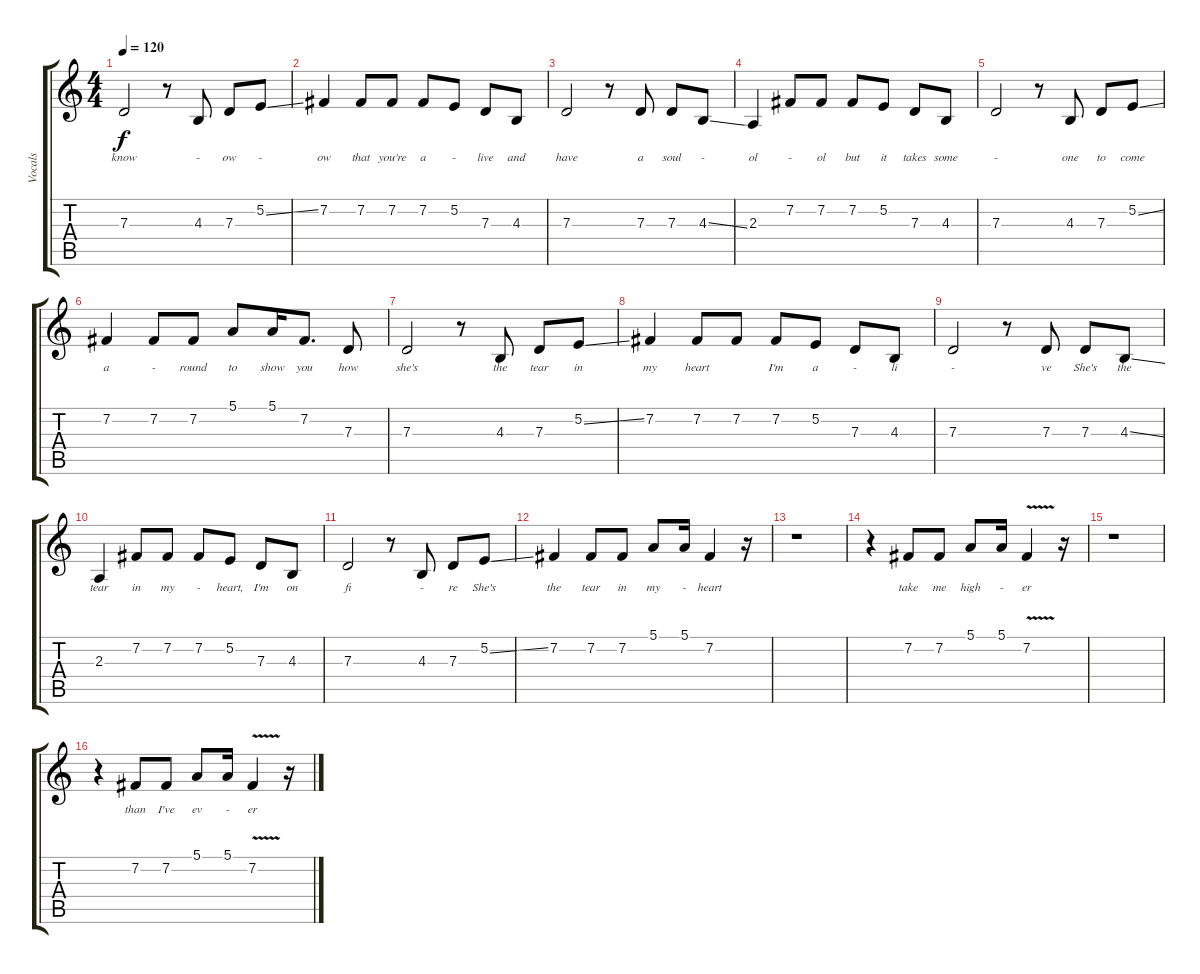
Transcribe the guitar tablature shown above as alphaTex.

\track ("Vocals" "Vocals") {instrument oboe}
\staff {score tabs}
\tuning (E4 B3 G3 D3 A2 D2) {hide}
\ts (4 4)
\tempo 120
\clef g2
\ks c
7.3{t}.2{lyrics (0 "know") lyrics (1 "") lyrics (2 "") lyrics (3 "") lyrics (4 "") dy f} r.8 4.3.8{lyrics (0 "-") lyrics (1 "") lyrics (2 "") lyrics (3 "") lyrics (4 "")} 7.3.8{lyrics (0 "ow") lyrics (1 "") lyrics (2 "") lyrics (3 "") lyrics (4 "")} 5.2{ss}.8{lyrics (0 "-") lyrics (1 "") lyrics (2 "") lyrics (3 "") lyrics (4 "")} |
7.2.4{lyrics (0 "ow") lyrics (1 "") lyrics (2 "") lyrics (3 "") lyrics (4 "")} 7.2.8{lyrics (0 "that") lyrics (1 "") lyrics (2 "") lyrics (3 "") lyrics (4 "")} 7.2.8{lyrics (0 "you're") lyrics (1 "") lyrics (2 "") lyrics (3 "") lyrics (4 "")} 7.2.8{lyrics (0 "a") lyrics (1 "") lyrics (2 "") lyrics (3 "") lyrics (4 "")} 5.2.8{lyrics (0 "-") lyrics (1 "") lyrics (2 "") lyrics (3 "") lyrics (4 "")} 7.3.8{lyrics (0 "live") lyrics (1 "") lyrics (2 "") lyrics (3 "") lyrics (4 "")} 4.3.8{lyrics (0 "and") lyrics (1 "") lyrics (2 "") lyrics (3 "") lyrics (4 "")} |
7.3.2{lyrics (0 "have") lyrics (1 "") lyrics (2 "") lyrics (3 "") lyrics (4 "")} r.8 7.3.8{lyrics (0 "a") lyrics (1 "") lyrics (2 "") lyrics (3 "") lyrics (4 "")} 7.3.8{lyrics (0 "soul") lyrics (1 "") lyrics (2 "") lyrics (3 "") lyrics (4 "")} 4.3{ss}.8{lyrics (0 "-") lyrics (1 "") lyrics (2 "") lyrics (3 "") lyrics (4 "")} |
2.3.4{lyrics (0 "ol") lyrics (1 "") lyrics (2 "") lyrics (3 "") lyrics (4 "")} 7.2.8{lyrics (0 "-") lyrics (1 "") lyrics (2 "") lyrics (3 "") lyrics (4 "")} 7.2.8{lyrics (0 "ol") lyrics (1 "") lyrics (2 "") lyrics (3 "") lyrics (4 "")} 7.2.8{lyrics (0 "but") lyrics (1 "") lyrics (2 "") lyrics (3 "") lyrics (4 "")} 5.2.8{lyrics (0 "it") lyrics (1 "") lyrics (2 "") lyrics (3 "") lyrics (4 "")} 7.3.8{lyrics (0 "takes") lyrics (1 "") lyrics (2 "") lyrics (3 "") lyrics (4 "")} 4.3.8{lyrics (0 "some") lyrics (1 "") lyrics (2 "") lyrics (3 "") lyrics (4 "")} |
7.3.2{lyrics (0 "-") lyrics (1 "") lyrics (2 "") lyrics (3 "") lyrics (4 "")} r.8 4.3.8{lyrics (0 "one") lyrics (1 "") lyrics (2 "") lyrics (3 "") lyrics (4 "")} 7.3.8{lyrics (0 "to") lyrics (1 "") lyrics (2 "") lyrics (3 "") lyrics (4 "")} 5.2{ss}.8{lyrics (0 "come") lyrics (1 "") lyrics (2 "") lyrics (3 "") lyrics (4 "")} |
7.2.4{lyrics (0 "a") lyrics (1 "") lyrics (2 "") lyrics (3 "") lyrics (4 "")} 7.2.8{lyrics (0 "-") lyrics (1 "") lyrics (2 "") lyrics (3 "") lyrics (4 "")} 7.2.8{lyrics (0 "round") lyrics (1 "") lyrics (2 "") lyrics (3 "") lyrics (4 "")} 5.1.8{lyrics (0 "to") lyrics (1 "") lyrics (2 "") lyrics (3 "") lyrics (4 "")} 5.1.16{lyrics (0 "show") lyrics (1 "") lyrics (2 "") lyrics (3 "") lyrics (4 "")} 7.2.8{d lyrics (0 "you") lyrics (1 "") lyrics (2 "") lyrics (3 "") lyrics (4 "")} 7.3.8{lyrics (0 "how") lyrics (1 "") lyrics (2 "") lyrics (3 "") lyrics (4 "")} |
7.3.2{lyrics (0 "she's") lyrics (1 "") lyrics (2 "") lyrics (3 "") lyrics (4 "")} r.8 4.3.8{lyrics (0 "the") lyrics (1 "") lyrics (2 "") lyrics (3 "") lyrics (4 "")} 7.3.8{lyrics (0 "tear") lyrics (1 "") lyrics (2 "") lyrics (3 "") lyrics (4 "")} 5.2{ss}.8{lyrics (0 "in") lyrics (1 "") lyrics (2 "") lyrics (3 "") lyrics (4 "")} |
7.2.4{lyrics (0 "my") lyrics (1 "") lyrics (2 "") lyrics (3 "") lyrics (4 "")} 7.2.8{lyrics (0 "heart") lyrics (1 "") lyrics (2 "") lyrics (3 "") lyrics (4 "")} 7.2.8{lyrics (0 "") lyrics (1 "") lyrics (2 "") lyrics (3 "") lyrics (4 "")} 7.2.8{lyrics (0 "I'm") lyrics (1 "") lyrics (2 "") lyrics (3 "") lyrics (4 "")} 5.2.8{lyrics (0 "a") lyrics (1 "") lyrics (2 "") lyrics (3 "") lyrics (4 "")} 7.3.8{lyrics (0 "-") lyrics (1 "") lyrics (2 "") lyrics (3 "") lyrics (4 "")} 4.3.8{lyrics (0 "li") lyrics (1 "") lyrics (2 "") lyrics (3 "") lyrics (4 "")} |
7.3.2{lyrics (0 "-") lyrics (1 "") lyrics (2 "") lyrics (3 "") lyrics (4 "")} r.8 7.3.8{lyrics (0 "ve") lyrics (1 "") lyrics (2 "") lyrics (3 "") lyrics (4 "")} 7.3.8{lyrics (0 "She's") lyrics (1 "") lyrics (2 "") lyrics (3 "") lyrics (4 "")} 4.3{ss}.8{lyrics (0 "the") lyrics (1 "") lyrics (2 "") lyrics (3 "") lyrics (4 "")} |
2.3.4{lyrics (0 "tear") lyrics (1 "") lyrics (2 "") lyrics (3 "") lyrics (4 "")} 7.2.8{lyrics (0 "in") lyrics (1 "") lyrics (2 "") lyrics (3 "") lyrics (4 "")} 7.2.8{lyrics (0 "my") lyrics (1 "") lyrics (2 "") lyrics (3 "") lyrics (4 "")} 7.2.8{lyrics (0 "-") lyrics (1 "") lyrics (2 "") lyrics (3 "") lyrics (4 "")} 5.2.8{lyrics (0 "heart,") lyrics (1 "") lyrics (2 "") lyrics (3 "") lyrics (4 "")} 7.3.8{lyrics (0 "I'm") lyrics (1 "") lyrics (2 "") lyrics (3 "") lyrics (4 "")} 4.3.8{lyrics (0 "on") lyrics (1 "") lyrics (2 "") lyrics (3 "") lyrics (4 "")} |
7.3.2{lyrics (0 "fi") lyrics (1 "") lyrics (2 "") lyrics (3 "") lyrics (4 "")} r.8 4.3.8{lyrics (0 "-") lyrics (1 "") lyrics (2 "") lyrics (3 "") lyrics (4 "")} 7.3.8{lyrics (0 "re") lyrics (1 "") lyrics (2 "") lyrics (3 "") lyrics (4 "")} 5.2{ss}.8{lyrics (0 "She's") lyrics (1 "") lyrics (2 "") lyrics (3 "") lyrics (4 "")} |
7.2.4{lyrics (0 "the") lyrics (1 "") lyrics (2 "") lyrics (3 "") lyrics (4 "")} 7.2.8{lyrics (0 "tear") lyrics (1 "") lyrics (2 "") lyrics (3 "") lyrics (4 "")} 7.2.8{lyrics (0 "in") lyrics (1 "") lyrics (2 "") lyrics (3 "") lyrics (4 "")} 5.1.8{lyrics (0 "my") lyrics (1 "") lyrics (2 "") lyrics (3 "") lyrics (4 "")} 5.1.16{lyrics (0 "-") lyrics (1 "") lyrics (2 "") lyrics (3 "") lyrics (4 "")} 7.2.4{lyrics (0 "heart") lyrics (1 "") lyrics (2 "") lyrics (3 "") lyrics (4 "")} r.16 |
r.1 |
r.4 7.2.8{lyrics (0 "take") lyrics (1 "") lyrics (2 "") lyrics (3 "") lyrics (4 "")} 7.2.8{lyrics (0 "me") lyrics (1 "") lyrics (2 "") lyrics (3 "") lyrics (4 "")} 5.1.8{lyrics (0 "high") lyrics (1 "") lyrics (2 "") lyrics (3 "") lyrics (4 "")} 5.1.16{lyrics (0 "-") lyrics (1 "") lyrics (2 "") lyrics (3 "") lyrics (4 "")} 7.2{v}.4{lyrics (0 "er") lyrics (1 "") lyrics (2 "") lyrics (3 "") lyrics (4 "")} r.16 |
r.1 |
r.4 7.2.8{lyrics (0 "than") lyrics (1 "") lyrics (2 "") lyrics (3 "") lyrics (4 "")} 7.2.8{lyrics (0 "I've") lyrics (1 "") lyrics (2 "") lyrics (3 "") lyrics (4 "")} 5.1.8{lyrics (0 "ev") lyrics (1 "") lyrics (2 "") lyrics (3 "") lyrics (4 "")} 5.1.16{lyrics (0 "-") lyrics (1 "") lyrics (2 "") lyrics (3 "") lyrics (4 "")} 7.2{v}.4{lyrics (0 "er") lyrics (1 "") lyrics (2 "") lyrics (3 "") lyrics (4 "")} r.16
